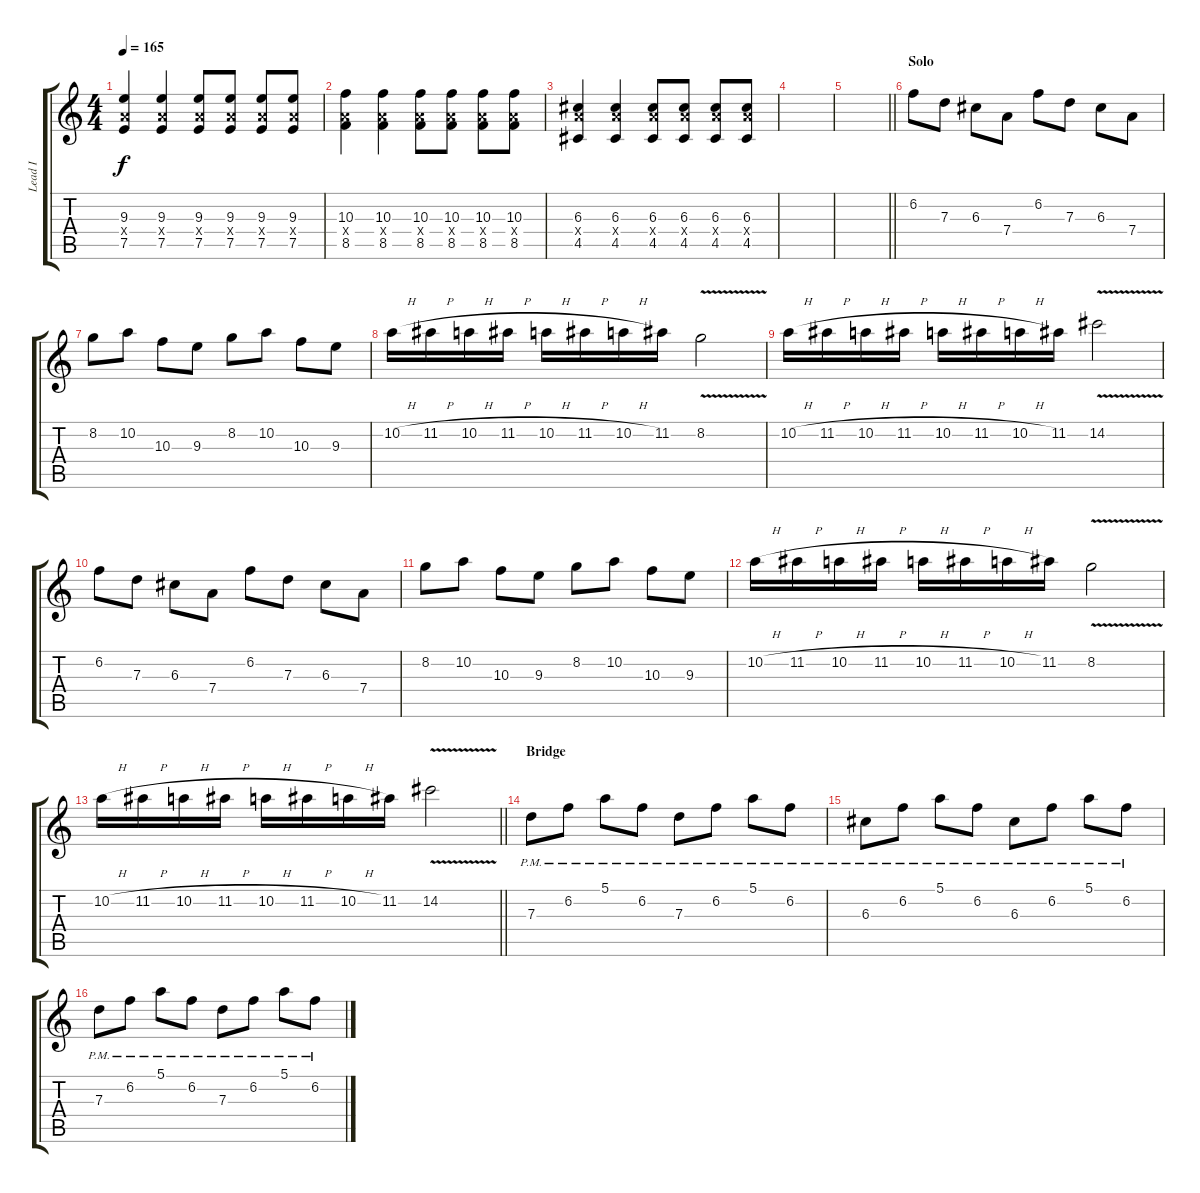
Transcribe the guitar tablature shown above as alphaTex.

\track ("Lead I" "Lead I") {instrument distortionguitar}
\staff {score tabs}
\tuning (E4 B3 G3 D3 A2 D2) {hide}
\ts (4 4)
\tempo 165
\clef g2
\ks c
(9.3 7.4{x} 7.5).4{dy f} (9.3 7.4{x} 7.5).4 (9.3 7.4{x} 7.5).8 (9.3 7.4{x} 7.5).8 (9.3 7.4{x} 7.5).8 (9.3 7.4{x} 7.5).8 |
(10.3 7.4{x} 8.5).4 (10.3 7.4{x} 8.5).4 (10.3 7.4{x} 8.5).8 (10.3 7.4{x} 8.5).8 (10.3 7.4{x} 8.5).8 (10.3 7.4{x} 8.5).8 |
(6.3 7.4{x} 4.5).4 (6.3 7.4{x} 4.5).4 (6.3 7.4{x} 4.5).8 (6.3 7.4{x} 4.5).8 (6.3 7.4{x} 4.5).8 (6.3 7.4{x} 4.5).8 |
|
\barLineRight lightlight
|
\section ("" "Solo")
6.2.8 7.3.8 6.3.8 7.4.8 6.2.8 7.3.8 6.3.8 7.4.8 |
8.2.8 10.2.8 10.3.8 9.3.8 8.2.8 10.2.8 10.3.8 9.3.8 |
10.2{h}.16 11.2{h}.16 10.2{h}.16 11.2{h}.16 10.2{h}.16 11.2{h}.16 10.2{h}.16 11.2.16 8.2{v}.2 |
10.2{h}.16 11.2{h}.16 10.2{h}.16 11.2{h}.16 10.2{h}.16 11.2{h}.16 10.2{h}.16 11.2.16 14.2{v}.2 |
6.2.8 7.3.8 6.3.8 7.4.8 6.2.8 7.3.8 6.3.8 7.4.8 |
8.2.8 10.2.8 10.3.8 9.3.8 8.2.8 10.2.8 10.3.8 9.3.8 |
10.2{h}.16 11.2{h}.16 10.2{h}.16 11.2{h}.16 10.2{h}.16 11.2{h}.16 10.2{h}.16 11.2.16 8.2{v}.2 |
\barLineRight lightlight
10.2{h}.16 11.2{h}.16 10.2{h}.16 11.2{h}.16 10.2{h}.16 11.2{h}.16 10.2{h}.16 11.2.16 14.2{v}.2 |
\section ("" "Bridge")
7.3{pm}.8 6.2{pm}.8 5.1{pm}.8 6.2{pm}.8 7.3{pm}.8 6.2{pm}.8 5.1{pm}.8 6.2{pm}.8 |
6.3{pm}.8 6.2{pm}.8 5.1{pm}.8 6.2{pm}.8 6.3{pm}.8 6.2{pm}.8 5.1{pm}.8 6.2{pm}.8 |
7.3{pm}.8 6.2{pm}.8 5.1{pm}.8 6.2{pm}.8 7.3{pm}.8 6.2{pm}.8 5.1{pm}.8 6.2{pm}.8
